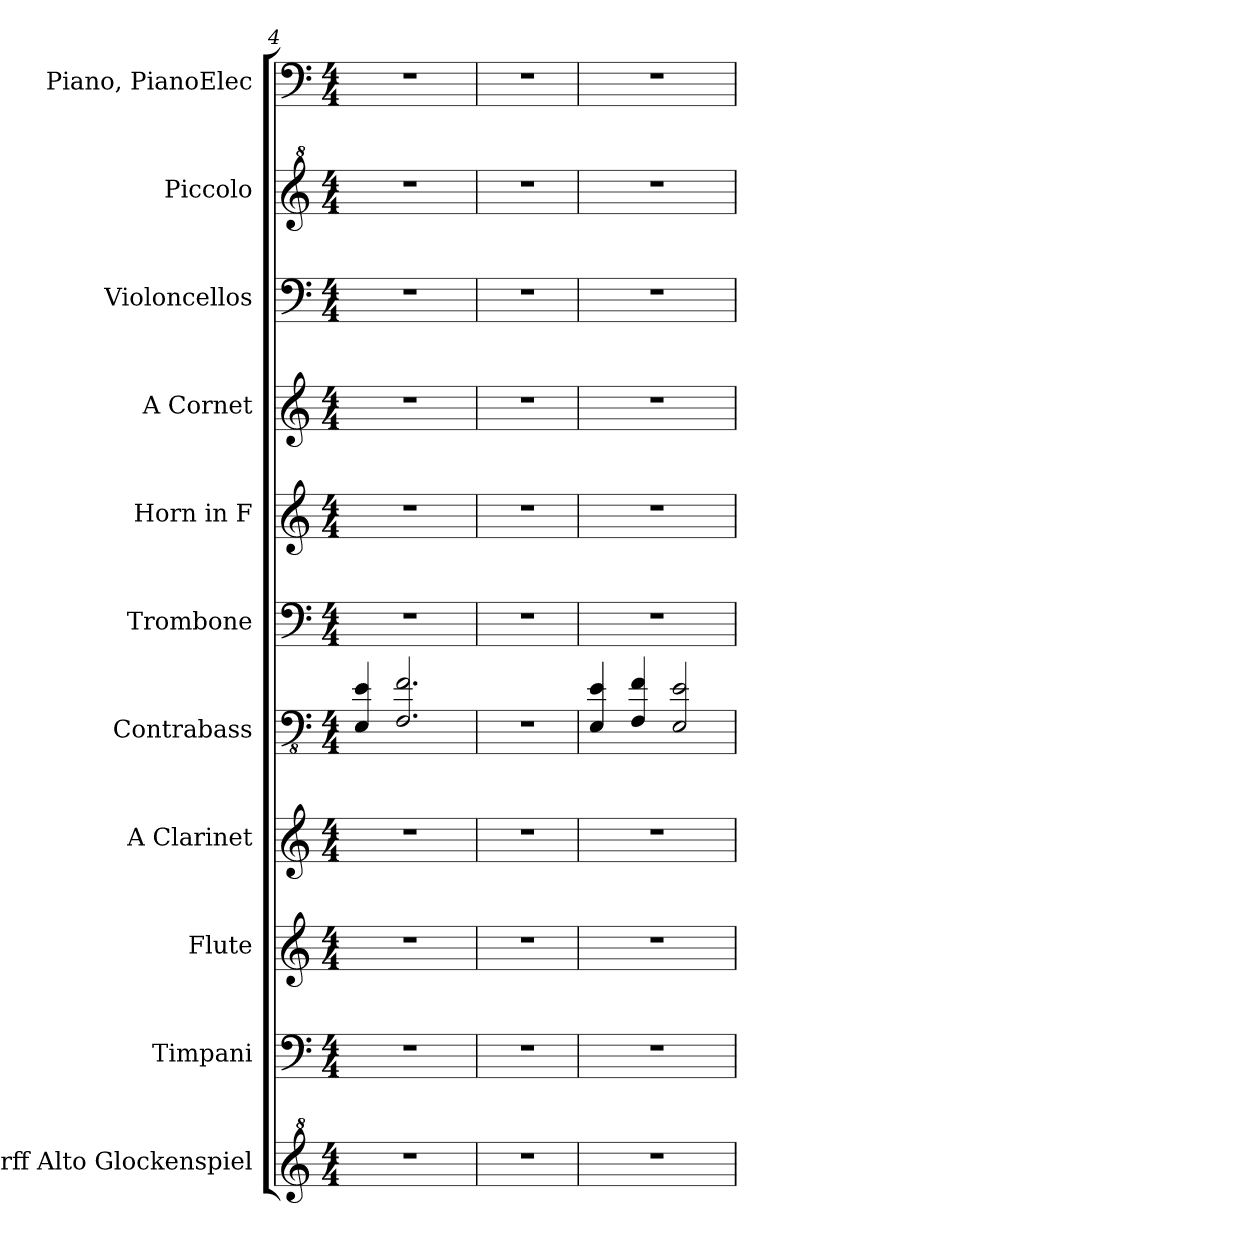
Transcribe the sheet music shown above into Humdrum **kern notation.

**kern	**kern	**kern	**kern	**kern	**kern	**kern	**kern	**kern	**kern	**kern
*part11	*part10	*part9	*part8	*part7	*part6	*part5	*part4	*part3	*part2	*part1
*staff11	*staff10	*staff9	*staff8	*staff7	*staff6	*staff5	*staff4	*staff3	*staff2	*staff1
*I"Orff Alto Glockenspiel	*I"Timpani	*I"Flute	*I"A Clarinet	*I"Contrabass	*I"Trombone	*I"Horn in F	*I"A Cornet	*I"Violoncellos	*I"Piccolo	*I"Piano, PianoElec
*I'O. A. Glk.	*I'Timp.	*I'Fl.	*I'A Cl.	*I'Cb.	*I'Tbn.	*	*I'A Cnt.	*I'Vcs.	*I'Picc.	*I'Pno.
*clefG^2	*clefF4	*clefG2	*clefG2	*clefFv4	*clefF4	*clefG2	*clefG2	*clefF4	*clefG^2	*clefF4
*	*	*	*ITrd2c3	*ITrd7c12	*	*ITrd4c7	*ITrd1c2	*	*ITrd-7c-12	*
*k[]	*k[]	*k[]	*k[f#c#g#]	*k[]	*k[]	*k[b-]	*k[b-e-]	*k[]	*k[]	*k[]
*M4/4	*M4/4	*M4/4	*M4/4	*M4/4	*M4/4	*M4/4	*M4/4	*M4/4	*M4/4	*M4/4
=4	=4	=4	=4	=4	=4	=4	=4	=4	=4	=4
1r	1r	1r	1r	4EEE/ 4EE/	1r	1r	1r	1r	1r	1r
.	.	.	.	2.FFF/ 2.FF/	.	.	.	.	.	.
=5	=5	=5	=5	=5	=5	=5	=5	=5	=5	=5
1r	1r	1r	1r	1r	1r	1r	1r	1r	1r	1r
=6	=6	=6	=6	=6	=6	=6	=6	=6	=6	=6
1r	1r	1r	1r	4EEE/ 4EE/	1r	1r	1r	1r	1r	1r
.	.	.	.	4FFF/ 4FF/	.	.	.	.	.	.
.	.	.	.	2EEE/ 2EE/	.	.	.	.	.	.
=	=	=	=	=	=	=	=	=	=	=
*-	*-	*-	*-	*-	*-	*-	*-	*-	*-	*-
